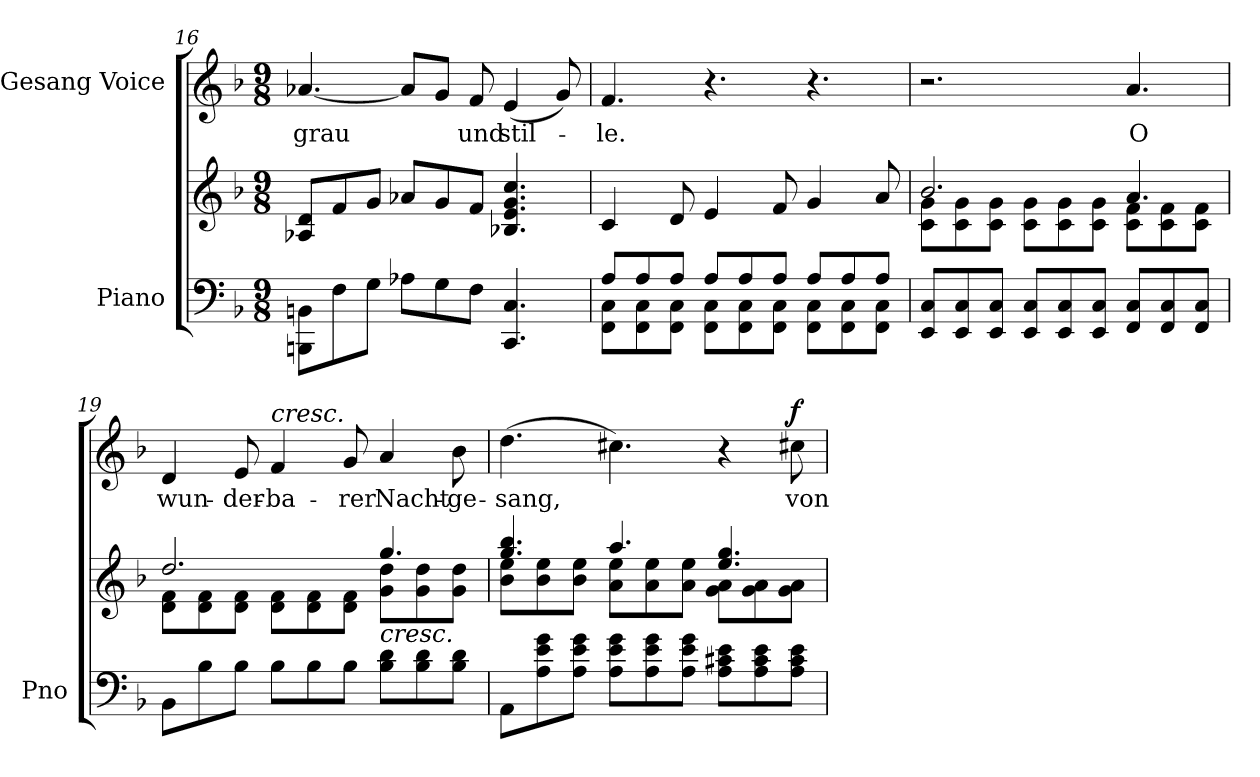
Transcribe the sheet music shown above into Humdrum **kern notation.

**kern	**kern	**kern	**text	**dynam
*part2	*part2	*part1	*part1	*part1
*staff3	*staff2	*staff1	*staff1	*staff1
*I"Piano	*	*I"Gesang Voice	*	*
*I'Pno	*	*	*	*
*clefF4	*clefG2	*clefG2	*	*
*k[b-]	*k[b-]	*k[b-]	*	*
*M9/8	*M9/8	*M9/8	*	*
=16	=16	=16	=16	=16
!	!	!	!LO:LY:b	!
8BBBn\ 8BBn\L	8A-X/ 8d/L	[4.a-X/	grau	.
8F\	8f/	.	.	.
8G\J	8g/J	.	.	.
8A-X\L	8a-X/L	8a-/L]	.	.
8G\	8g/	8g/J	.	.
!	!	!	!LO:LY:b	!
8F\J	8f/J	8f/	und	.
!	!	!	!LO:LY:b	!
4.CC/ 4.C/	4.B-X/ 4.e/ 4.g/ 4.cc/	(4e/	stil-	.
.	.	8g/)	.	.
!!LO:LB:g=z
=17	=17	=17	=17	=17
*^	*	*	*	*
!	!	!	!	!LO:LY:b	!
8A/L	8FF\ 8C\L	4c/	4.f/	-le.	.
8A/	8FF\ 8C\	.	.	.	.
8A/J	8FF\ 8C\J	8d/	.	.	.
8A/L	8FF\ 8C\L	4e/	4.r	.	.
8A/	8FF\ 8C\	.	.	.	.
8A/J	8FF\ 8C\J	8f/	.	.	.
8A/L	8FF\ 8C\L	4g/	4.r	.	.
8A/	8FF\ 8C\	.	.	.	.
8A/J	8FF\ 8C\J	8a/	.	.	.
*v	*v	*	*	*	*
!!LO:PB:g=z
=18	=18	=18	=18	=18
*	*^	*	*	*
8EE/ 8C/L	2.b-/	8c\ 8g\L	2.r	.	.
8EE/ 8C/	.	8c\ 8g\	.	.	.
8EE/ 8C/J	.	8c\ 8g\J	.	.	.
8EE/ 8C/L	.	8c\ 8g\L	.	.	.
8EE/ 8C/	.	8c\ 8g\	.	.	.
8EE/ 8C/J	.	8c\ 8g\J	.	.	.
!	!	!	!	!LO:LY:b	!
8FF/ 8C/L	4.a/	8c\ 8f\L	4.a/	O	.
8FF/ 8C/	.	8c\ 8f\	.	.	.
8FF/ 8C/J	.	8c\ 8f\J	.	.	.
=19	=19	=19	=19	=19	=19
!	!	!	!	!LO:LY:b	!
8BB-\L	2.dd/	8d\ 8f\L	4d/	wun-	.
8B-\	.	8d\ 8f\	.	.	.
!	!	!	!	!LO:LY:b	!
8B-\J	.	8d\ 8f\J	8e/	-der-	.
!	!	!	!LO:TX:a:i:t=cresc.	!	!
!	!	!	!	!LO:LY:b	!
8B-\L	.	8d\ 8f\L	4f/	-ba-	.
8B-\	.	8d\ 8f\	.	.	.
!	!	!	!	!LO:LY:b	!
8B-\J	.	8d\ 8f\J	8g/	-rer	.
!	!LO:TX:b:i:t=cresc.	!	!	!	!
!	!	!	!	!LO:LY:b	!
8B-\ 8d\L	4.gg/	8g\ 8dd\L	4a/	Nacht-	.
8B-\ 8d\	.	8g\ 8dd\	.	.	.
!	!	!	!	!LO:LY:b	!
8B-\ 8d\J	.	8g\ 8dd\J	8b-\	-ge-	.
=20	=20	=20	=20	=20	=20
!	!	!	!	!LO:LY:b	!
8AA\L	4.gg/ 4.bb-/	8b-\ 8ee\L	(4.dd\	-sang,	.
8A\ 8e\ 8g\	.	8b-\ 8ee\	.	.	.
8A\ 8e\ 8g\J	.	8b-\ 8ee\J	.	.	.
8A\ 8e\ 8g\L	4.aa/	8a\ 8ee\L	4.cc#X\)	.	.
8A\ 8e\ 8g\	.	8a\ 8ee\	.	.	.
8A\ 8e\ 8g\J	.	8a\ 8ee\J	.	.	.
8A\ 8c#X\ 8e\L	4.ee/ 4.gg/	8g\ 8a\L	4r	.	.
8A\ 8c#\ 8e\	.	8g\ 8a\	.	.	.
!	!	!	!	!LO:LY:b	!LO:DY:a
8A\ 8c#\ 8e\J	.	8g\ 8a\J	8cc#X\	von	f
*	*v	*v	*	*	*
=	=	=	=	=
*-	*-	*-	*-	*-
